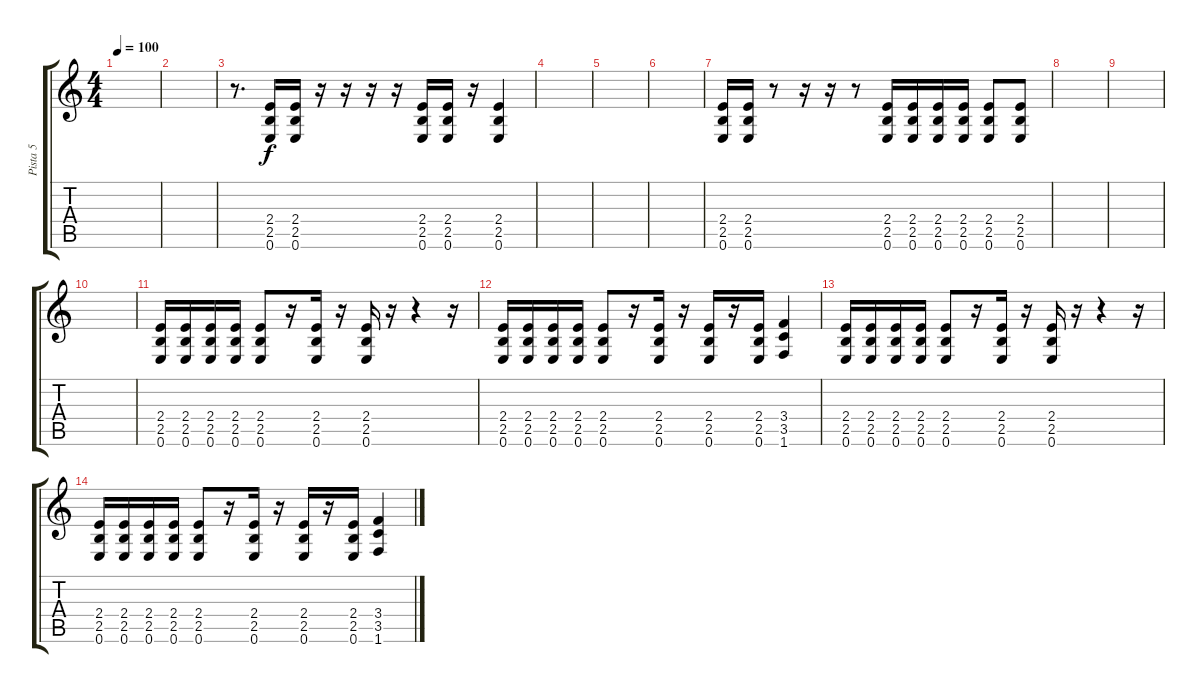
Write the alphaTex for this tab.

\track ("Pista 5" "Pista 5") {instrument distortionguitar}
\staff {score tabs}
\tuning (E4 B3 G3 D3 A2 E2) {hide}
\ts (4 4)
\tempo 100
\clef g2
\ks c
|
|
r.8{d} (2.4 2.5 0.6).16{beam merge} (2.4 2.5 0.6).16 r.16 r.16 r.16 r.16 (2.4 2.5 0.6).16 (2.4 2.5 0.6).16 r.16 (2.4 2.5 0.6).4 |
|
|
|
(2.4 2.5 0.6).16 (2.4 2.5 0.6).16 r.8 r.16 r.16 r.8 (2.4 2.5 0.6).16 (2.4 2.5 0.6).16 (2.4 2.5 0.6).16 (2.4 2.5 0.6).16 (2.4 2.5 0.6).8 (2.4 2.5 0.6).8 |
|
|
|
(2.4 2.5 0.6).16{volume 0} (2.4 2.5 0.6).16 (2.4 2.5 0.6).16 (2.4 2.5 0.6).16 (2.4 2.5 0.6).8 r.16 (2.4 2.5 0.6).16 r.16 (2.4 2.5 0.6).16 r.16 r.4 r.16 |
(2.4 2.5 0.6).16 (2.4 2.5 0.6).16 (2.4 2.5 0.6).16 (2.4 2.5 0.6).16 (2.4 2.5 0.6).8 r.16 (2.4 2.5 0.6).16 r.16 (2.4 2.5 0.6).16 r.16 (2.4 2.5 0.6).16 (3.4 3.5 1.6).4 |
(2.4 2.5 0.6).16 (2.4 2.5 0.6).16 (2.4 2.5 0.6).16 (2.4 2.5 0.6).16 (2.4 2.5 0.6).8 r.16 (2.4 2.5 0.6).16 r.16 (2.4 2.5 0.6).16 r.16 r.4 r.16 |
(2.4 2.5 0.6).16 (2.4 2.5 0.6).16 (2.4 2.5 0.6).16 (2.4 2.5 0.6).16 (2.4 2.5 0.6).8 r.16 (2.4 2.5 0.6).16 r.16 (2.4 2.5 0.6).16 r.16 (2.4 2.5 0.6).16 (3.4 3.5 1.6).4
